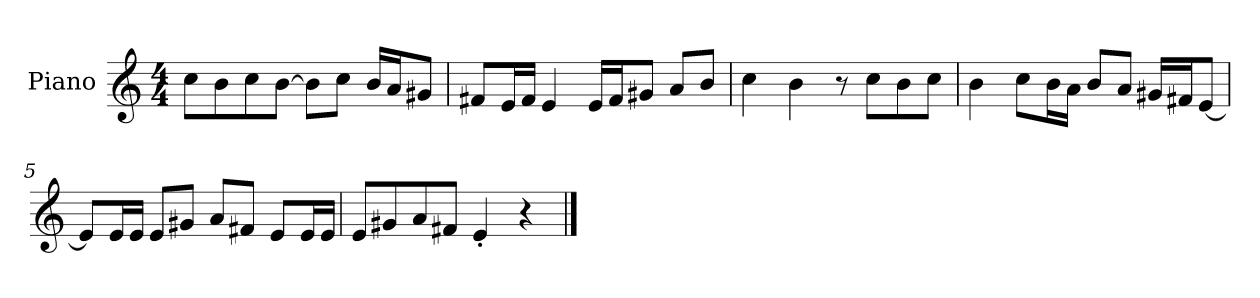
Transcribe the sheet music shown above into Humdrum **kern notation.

**kern
*part1
*staff1
*I"Piano
*I'P-no
*clefG2
*k[]
*M4/4
*MM90
=1
8cc\L
8b\
8cc\
[8b\J
8b\L]
8cc\J
16b/LL
16a/J
8g#X/J
=2
8f#X/L
16e/L
16f#/JJ
4e/
16e/LL
16f#/J
8g#X/J
8a/L
8b/J
=3
4cc\
4b\
8r
8cc\L
8b\
8cc\J
=4
4b\
8cc\L
16b\L
16a\JJ
8b/L
8a/J
16g#X/LL
16f#X/J
[8e/J
!!LO:LB:g=z
=5
8e/L]
16e/L
16e/JJ
8e/L
8g#X/J
8a/L
8f#X/J
8e/L
16e/L
16e/JJ
=6
8e/L
8g#X/
8a/
8f#X/J
4e'/
4r
==
*-
